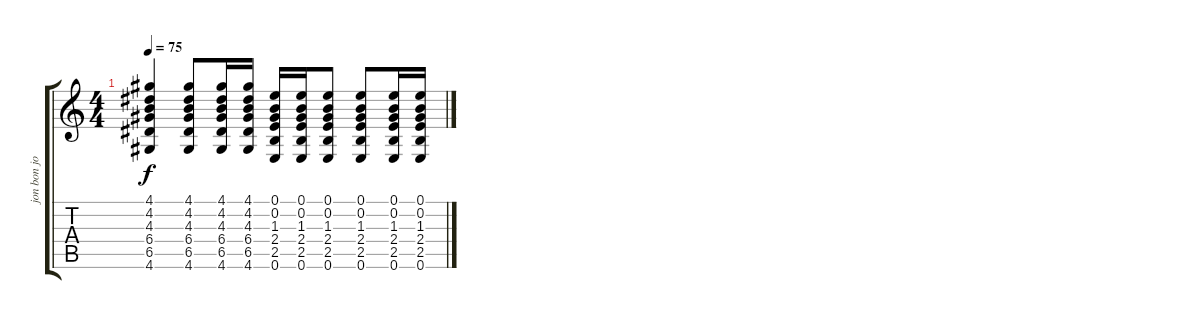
\track ("jon bon jovi" "jon bon jo") {instrument acousticguitarsteel}
\staff {score tabs}
\tuning (E4 B3 G3 D3 A2 E2) {hide}
\ts (4 4)
\tempo 75
\clef g2
\ks c
(4.1 4.2 4.3 6.4 6.5 4.6).4{dy f volume 0} (4.1 4.2 4.3 6.4 6.5 4.6).8 (4.1 4.2 4.3 6.4 6.5 4.6).16 (4.1 4.2 4.3 6.4 6.5 4.6).16 (0.1 0.2 1.3 2.4 2.5 0.6).16 (0.1 0.2 1.3 2.4 2.5 0.6).16 (0.1 0.2 1.3 2.4 2.5 0.6).8 (0.1 0.2 1.3 2.4 2.5 0.6).8 (0.1 0.2 1.3 2.4 2.5 0.6).16 (0.1 0.2 1.3 2.4 2.5 0.6).16
